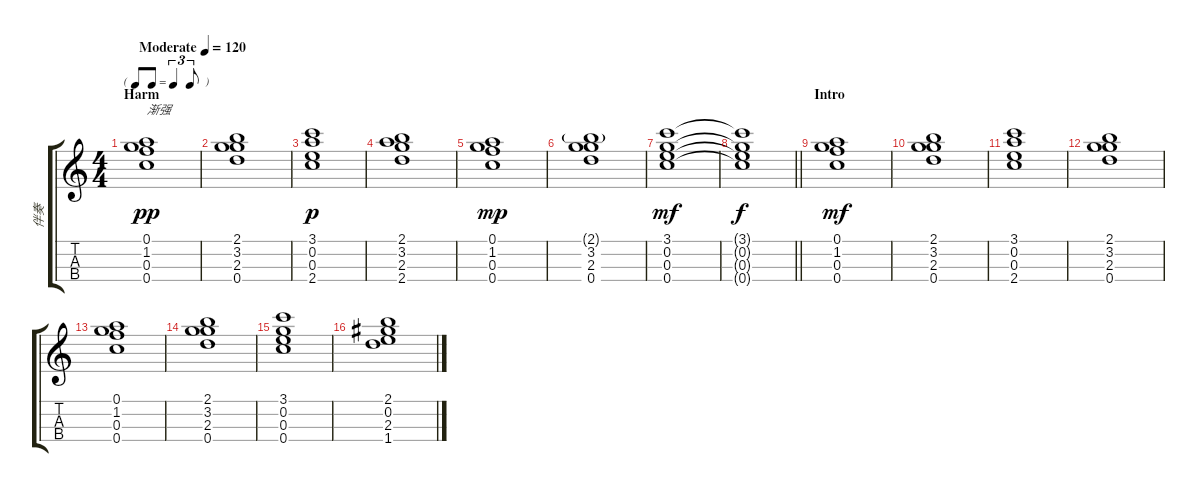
\track ("伴奏" "伴奏") {instrument acousticguitarnylon}
\staff {score tabs}
\tuning (A4 E4 C4 G4) {hide}
\ts (4 4)
\tf triplet8th
\section ("" "Harm")
\tempo (120 "Moderate")
\clef g2
\ks c
(0.1 1.2 0.3 0.4).1{txt "渐强" dy pp instrument acousticguitarnylon} |
(2.1 3.2 2.3 0.4).1 |
(3.1 0.2 0.3 2.4).1{dy p} |
(2.1 3.2 2.3 2.4).1 |
(0.1 1.2 0.3 0.4).1{dy mp} |
(2.1{g} 3.2 2.3 0.4).1 |
(3.1 0.2 0.3 0.4).1{dy mf} |
\barLineRight lightlight
(3.1{t} 0.2{t} 0.3{t} 0.4{t}).1{dy f} |
\section ("" "Intro")
(0.1 1.2 0.3 0.4).1{dy mf} |
(2.1 3.2 2.3 0.4).1 |
(3.1 0.2 0.3 2.4).1 |
(2.1 3.2 2.3 0.4).1 |
(0.1 1.2 0.3 0.4).1 |
(2.1 3.2 2.3 0.4).1 |
(3.1 0.2 0.3 0.4).1 |
(2.1 0.2 2.3 1.4).1
